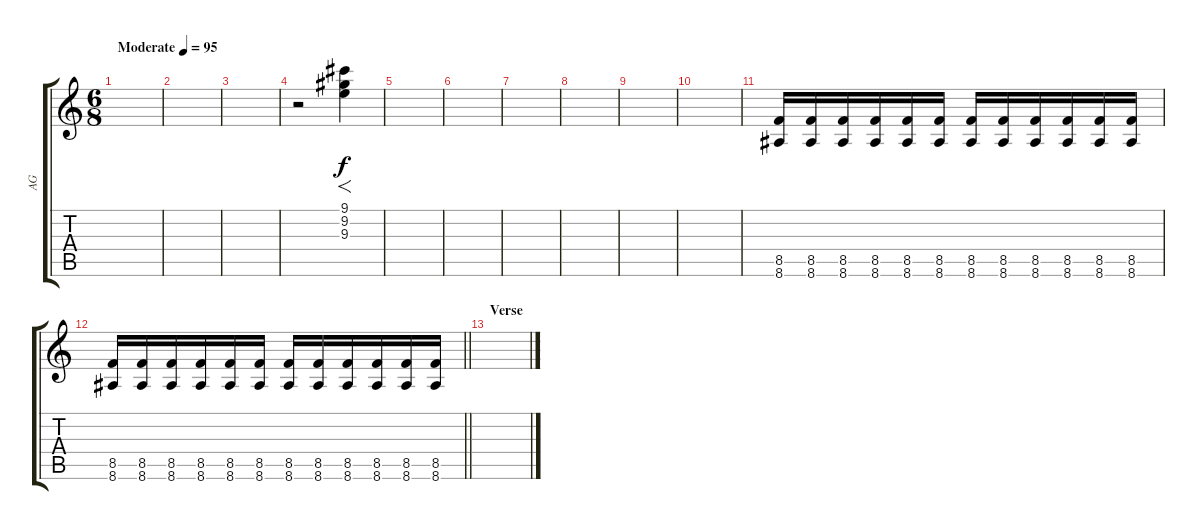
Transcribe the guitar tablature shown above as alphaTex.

\track ("AG" "AG") {instrument distortionguitar}
\staff {score tabs}
\tuning (E4 B3 G3 D3 A2 D2) {hide}
\ts (6 8)
\tempo (95 "Moderate")
\clef g2
\ks c
|
|
|
r.2 (9.1 9.2 9.3).4{f instrument seashore} |
|
|
|
|
|
|
(8.5 8.6).16{instrument distortionguitar} (8.5 8.6).16 (8.5 8.6).16 (8.5 8.6).16 (8.5 8.6).16 (8.5 8.6).16 (8.5 8.6).16 (8.5 8.6).16 (8.5 8.6).16 (8.5 8.6).16 (8.5 8.6).16 (8.5 8.6).16 |
\barLineRight lightlight
(8.5 8.6).16 (8.5 8.6).16 (8.5 8.6).16 (8.5 8.6).16 (8.5 8.6).16 (8.5 8.6).16 (8.5 8.6).16 (8.5 8.6).16 (8.5 8.6).16 (8.5 8.6).16 (8.5 8.6).16 (8.5 8.6).16 |
\section ("" "Verse ")
